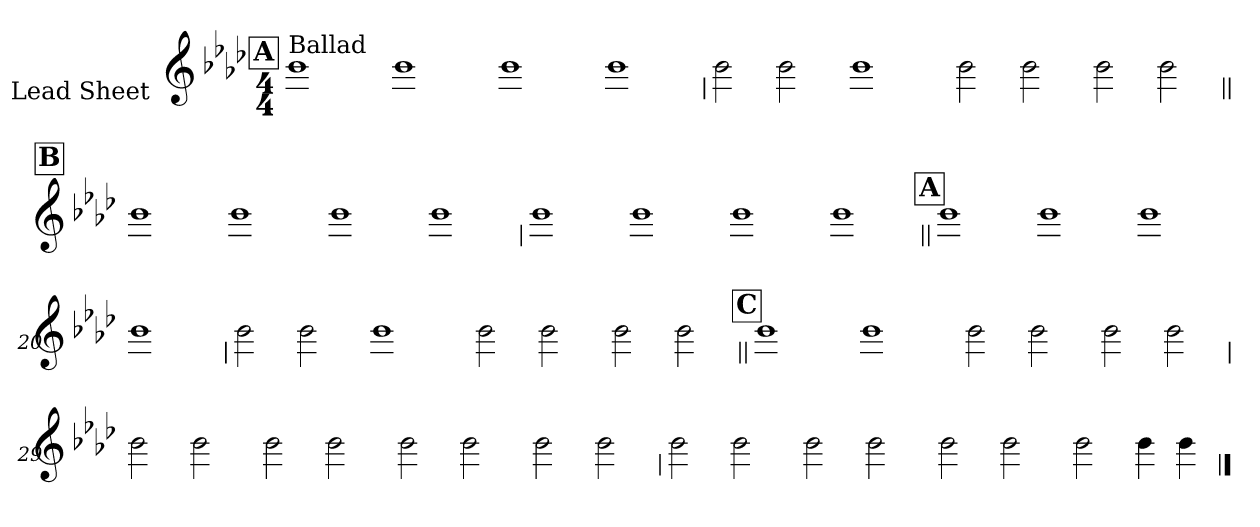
**kern
*part1
*staff1
*I"Lead Sheet
*stria0
*clefG2
*k[b-e-a-d-]
*A-:
*M4/4
!!LO:REH:place=s1:a:t=A
=1||
!LO:TX:a:t=Ballad
1b-
=2-
1b-
=3-
1b-
=4-
1b-
!!LO:LB:g=z
=5
2b-
2b-
=6-
1b-
=7-
2b-
2b-
=8-
2b-
2b-
!!LO:LB:g=z
!!LO:REH:place=s1:a:t=B
=9||
1b-
=10-
1b-
=11-
1b-
=12-
1b-
!!LO:LB:g=z
=13
1b-
=14-
1b-
=15-
1b-
=16-
1b-
!!LO:LB:g=z
!!LO:REH:place=s1:a:t=A
=17||
1b-
=18-
1b-
=19-
1b-
=20-
1b-
!!LO:LB:g=z
=21
2b-
2b-
=22-
1b-
=23-
2b-
2b-
=24-
2b-
2b-
!!LO:LB:g=z
!!LO:REH:place=s1:a:t=C
=25||
1b-
=26-
1b-
=27-
2b-
2b-
=28-
2b-
2b-
!!LO:LB:g=z
=29
2b-
2b-
=30-
2b-
2b-
=31-
2b-
2b-
=32-
2b-
2b-
!!LO:LB:g=z
=33
2b-
2b-
=34-
2b-
2b-
=35-
2b-
2b-
=36-
2b-
4b-
4b-
==
*-
